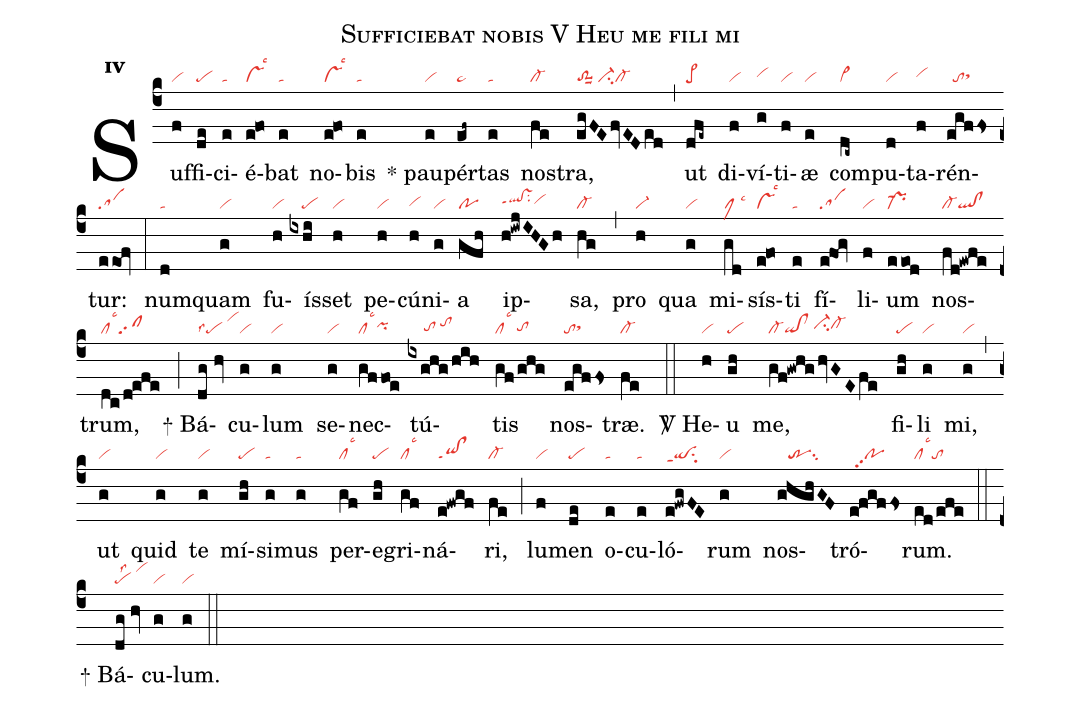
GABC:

name:Sufficiebat nobis V Heu me fili mi;
office-part:re;
mode:4;
nabc-lines:1;
%%
initial-style: 1;
name:Sufficiebat nobis;
mode: 4;
office-part: Responsorium;
annotation: Resp.;
annotation: vii;
nabc-lines:1;
%%
(c4) Suf(f|vi)fi(de|pe)ci(e|ta)é(e@fo|vslsc3)bat(e|ta) no(e@fo|vslsc3)bis(e|ta) <sp>*</sp> pau(e|vi)pér(ef~|pe~)tas(e|ta) nos(fe|cl-)tra,(egFEfvEDed|to-1suu1/ci-cl-) (,) ut(dfe~|pe>) di(f|vi)ví(g|vihh)ti(f|vi)æ(e|vi) com(dc~|vi>)pu(d|vi)ta(f|vihh)rén(egffs|//tosthh)tur:(eeof|sa) (:) num(d|ta)quam(g|vi) fu(h|vi)ís(ixhi|////pe)set(h|vi) pe(h|vi)cú(h|vihg)ni(g|vi)a(gfh|po) ip(h!iwjIHGh|qlhh!vshhppt1su2vihh)sa,(hg|cl-) (,) pro(h|vi-) qua(g|vi) mi(gd|clMlsc3)sís(e@fo|vslsc3)ti(e|ta) fí(e@fog|sa)li(f|vi)um(eeod|pr-) nos(fd!ewfe|cl-ql!cl)trum,(dc/d!efe|cllsc3clpp2) (;)

<sp>+</sp> Bá(dg//hv|pelss4/vihk)cu(g|vi)lum(g|vi) se(g|vi)nec(gf/foe|cllsc3pihh)tú(ixghg/hih|/////tohg/tohi)tis(gf/ghg|cllsc3/tohg) nos(egffs|tosthh)træ.(fe|cl-) (::)

<sp>V/</sp> He(h|vi)u(gh|pe) me,(gf!gwhghvGEfe|cl-qi!cl/ci-hhcl-hh) fi(gh|pe)li(g|vi) mi,(g|vi) (,) ut(g|vi) quid(g|vi) te(g|vi) mí(gh|pe)si(g|ta)mus(g|ta) per(gf|cllsc3)e(gh|pe)gri(gf|cllsc3)ná(e!fwgf|qi!clppt1)ri,(fe|cl-) (;) lu(f|vi)men(de|pe) o(e|ta)cu(e|ta)ló(e!fwgFE|qisu2ppt1)rum(g|vi) nos(ghghGF|///trsu2)tró(e!fgffs|//popp2)rum.(ed/efe|cllsc3to) (::)

<sp>+</sp> Bá(dg//hv|pelss2/vihk)cu(g|vi)lum.(g|vi) (::)
